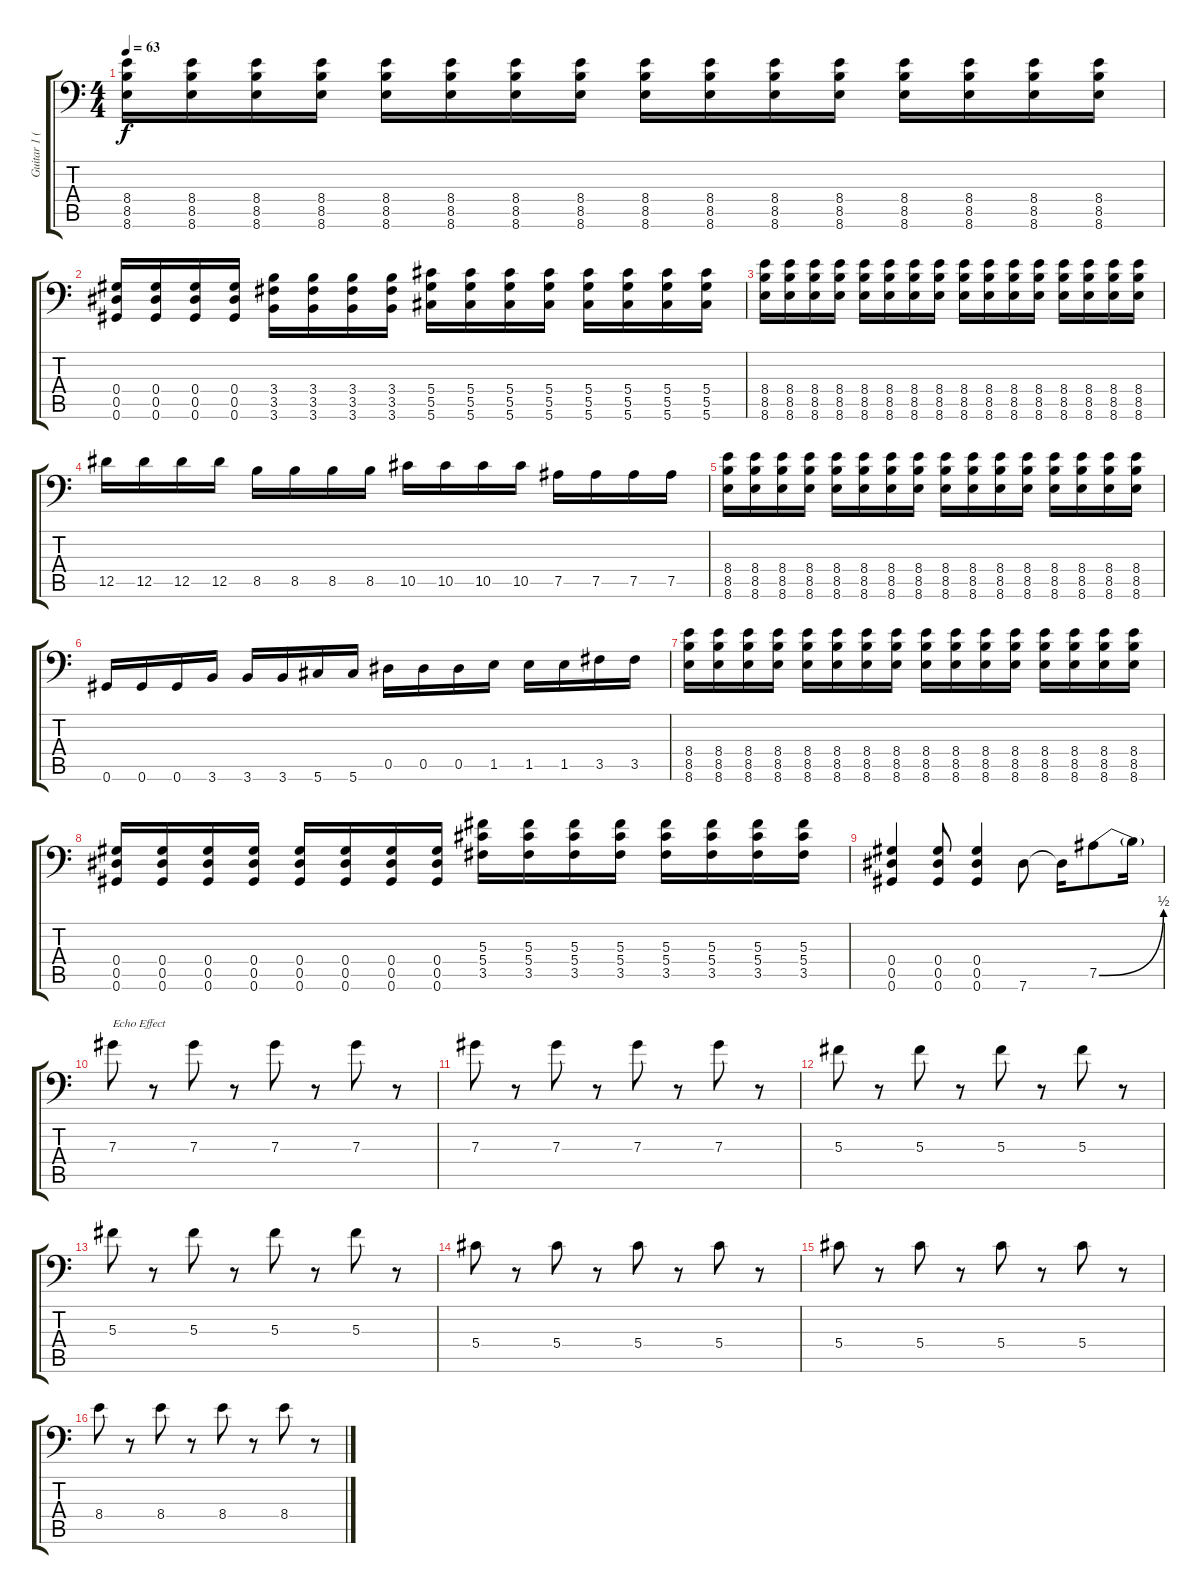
\track ("Guitar 1 (Drop G#)" "Guitar 1 (") {instrument distortionguitar}
\staff {score tabs}
\tuning (Bb3 F3 Db3 Ab2 Eb2 Ab1) {hide}
\ts (4 4)
\tempo 63
\clef f4
\ks c
(8.4 8.5 8.6).16{dy f} (8.4 8.5 8.6).16 (8.4 8.5 8.6).16 (8.4 8.5 8.6).16 (8.4 8.5 8.6).16 (8.4 8.5 8.6).16 (8.4 8.5 8.6).16 (8.4 8.5 8.6).16 (8.4 8.5 8.6).16 (8.4 8.5 8.6).16 (8.4 8.5 8.6).16 (8.4 8.5 8.6).16 (8.4 8.5 8.6).16 (8.4 8.5 8.6).16 (8.4 8.5 8.6).16 (8.4 8.5 8.6).16 |
(0.4 0.5 0.6).16 (0.4 0.5 0.6).16 (0.4 0.5 0.6).16 (0.4 0.5 0.6).16 (3.4 3.5 3.6).16 (3.4 3.5 3.6).16 (3.4 3.5 3.6).16 (3.4 3.5 3.6).16 (5.4 5.5 5.6).16 (5.4 5.5 5.6).16 (5.4 5.5 5.6).16 (5.4 5.5 5.6).16 (5.4 5.5 5.6).16 (5.4 5.5 5.6).16 (5.4 5.5 5.6).16 (5.4 5.5 5.6).16 |
(8.4 8.5 8.6).16 (8.4 8.5 8.6).16 (8.4 8.5 8.6).16 (8.4 8.5 8.6).16 (8.4 8.5 8.6).16 (8.4 8.5 8.6).16 (8.4 8.5 8.6).16 (8.4 8.5 8.6).16 (8.4 8.5 8.6).16 (8.4 8.5 8.6).16 (8.4 8.5 8.6).16 (8.4 8.5 8.6).16 (8.4 8.5 8.6).16 (8.4 8.5 8.6).16 (8.4 8.5 8.6).16 (8.4 8.5 8.6).16 |
12.5.16 12.5.16 12.5.16 12.5.16 8.5.16 8.5.16 8.5.16 8.5.16 10.5.16 10.5.16 10.5.16 10.5.16 7.5.16 7.5.16 7.5.16 7.5.16 |
(8.4 8.5 8.6).16 (8.4 8.5 8.6).16 (8.4 8.5 8.6).16 (8.4 8.5 8.6).16 (8.4 8.5 8.6).16 (8.4 8.5 8.6).16 (8.4 8.5 8.6).16 (8.4 8.5 8.6).16 (8.4 8.5 8.6).16 (8.4 8.5 8.6).16 (8.4 8.5 8.6).16 (8.4 8.5 8.6).16 (8.4 8.5 8.6).16 (8.4 8.5 8.6).16 (8.4 8.5 8.6).16 (8.4 8.5 8.6).16 |
0.6.16 0.6.16 0.6.16 3.6.16 3.6.16 3.6.16 5.6.16 5.6.16 0.5.16 0.5.16 0.5.16 1.5.16 1.5.16 1.5.16 3.5.16 3.5.16 |
(8.4 8.5 8.6).16 (8.4 8.5 8.6).16 (8.4 8.5 8.6).16 (8.4 8.5 8.6).16 (8.4 8.5 8.6).16 (8.4 8.5 8.6).16 (8.4 8.5 8.6).16 (8.4 8.5 8.6).16 (8.4 8.5 8.6).16 (8.4 8.5 8.6).16 (8.4 8.5 8.6).16 (8.4 8.5 8.6).16 (8.4 8.5 8.6).16 (8.4 8.5 8.6).16 (8.4 8.5 8.6).16 (8.4 8.5 8.6).16 |
(0.4 0.5 0.6).16 (0.4 0.5 0.6).16 (0.4 0.5 0.6).16 (0.4 0.5 0.6).16 (0.4 0.5 0.6).16 (0.4 0.5 0.6).16 (0.4 0.5 0.6).16 (0.4 0.5 0.6).16 (5.3 5.4 3.5).16 (5.3 5.4 3.5).16 (5.3 5.4 3.5).16 (5.3 5.4 3.5).16 (5.3 5.4 3.5).16 (5.3 5.4 3.5).16 (5.3 5.4 3.5).16 (5.3 5.4 3.5).16 |
(0.4 0.5 0.6).4 (0.4 0.5 0.6).8 (0.4 0.5 0.6).4 7.6.8 7.6{t}.16 7.5{be (bend 0 0 60 2)}.8 7.5{t}.16 |
7.3.8{txt "Echo Effect" volume 1 instrument electricguitarclean} r.8 7.3.8 r.8 7.3.8 r.8 7.3.8 r.8{volume 7} |
7.3.8{volume 1} r.8 7.3.8 r.8 7.3.8 r.8 7.3.8 r.8{volume 7} |
5.3.8{volume 1} r.8 5.3.8 r.8 5.3.8 r.8 5.3.8 r.8{volume 7} |
5.3.8{volume 1} r.8 5.3.8 r.8 5.3.8 r.8 5.3.8 r.8{volume 7} |
5.4.8{volume 1} r.8 5.4.8 r.8 5.4.8 r.8 5.4.8 r.8{volume 7} |
5.4.8{volume 1} r.8 5.4.8 r.8 5.4.8 r.8 5.4.8 r.8{volume 7} |
8.4.8{volume 1} r.8 8.4.8 r.8 8.4.8 r.8 8.4.8 r.8{volume 7}
